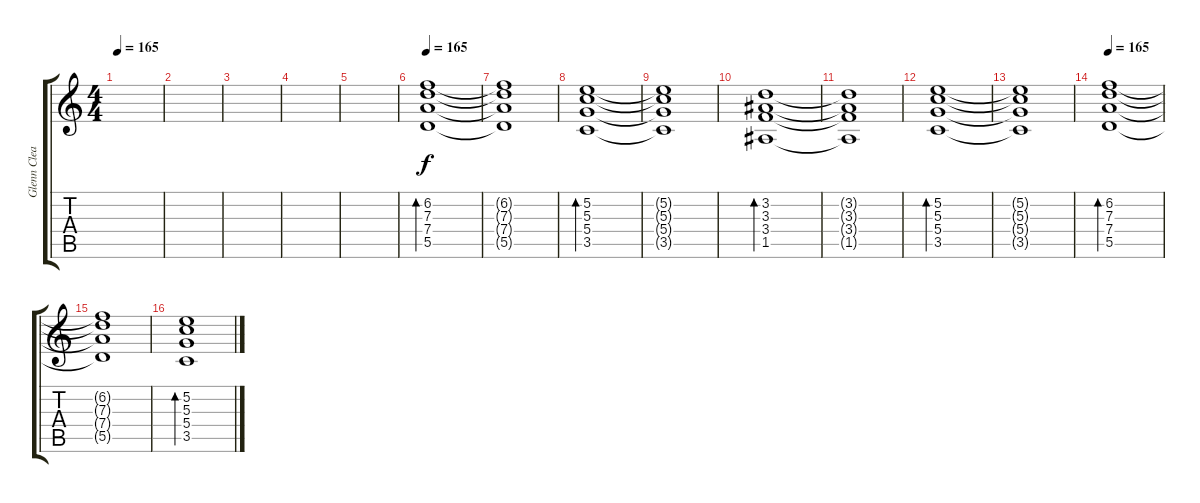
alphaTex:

\track ("Glenn Clean" "Glenn Clea") {instrument acousticguitarsteel}
\staff {score tabs}
\tuning (E4 B3 G3 D3 A2 D2) {hide}
\ts (4 4)
\tempo 165
\clef g2
\ks c
|
|
|
|
|
\tempo 165
(6.2 7.3 7.4 5.5).1{bd 480} |
(6.2{t} 7.3{t} 7.4{t} 5.5{t}).1 |
(5.2 5.3 5.4 3.5).1{bd 480} |
(5.2{t} 5.3{t} 5.4{t} 3.5{t}).1 |
(3.2 3.3 3.4 1.5).1{bd 480} |
(3.2{t} 3.3{t} 3.4{t} 1.5{t}).1 |
(5.2 5.3 5.4 3.5).1{bd 480} |
(5.2{t} 5.3{t} 5.4{t} 3.5{t}).1 |
\tempo 165
(6.2 7.3 7.4 5.5).1{bd 480} |
(6.2{t} 7.3{t} 7.4{t} 5.5{t}).1 |
(5.2 5.3 5.4 3.5).1{bd 480}
